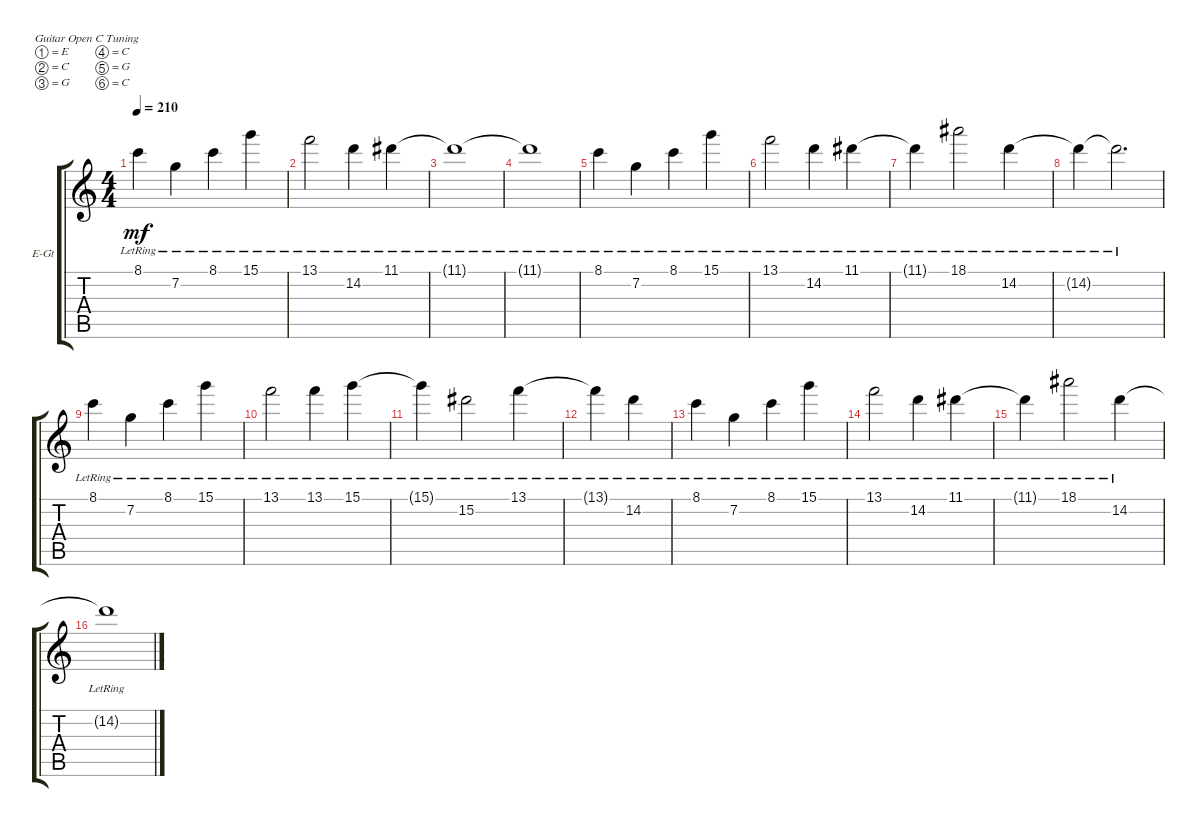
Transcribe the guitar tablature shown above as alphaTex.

\bracketExtendMode groupsimilarinstruments
\firstSystemTrackNameOrientation horizontal
\otherSystemsTrackNameOrientation horizontal
\track ("Piano" "E-Gt") {instrument electricguitarclean}
\staff {score tabs}
\tuning (E4 C4 G3 C3 G2 C2)
\ts (4 4)
\tempo 210
\clef g2
\ks c
8.1{lr}.4{dy mf instrument electricguitarclean} 7.2{lr}.4 8.1{lr}.4 15.1{lr}.4 |
13.1{lr}.2 14.2{lr}.4 11.1{lr}.4 |
11.1{lr t}.1 |
11.1{lr t}.1 |
8.1{lr}.4 7.2{lr}.4 8.1{lr}.4 15.1{lr}.4 |
13.1{lr}.2 14.2{lr}.4 11.1{lr}.4 |
11.1{lr t}.4 18.1{lr}.2 14.2{lr}.4 |
14.2{lr t}.4 14.2{lr t}.2{d} |
8.1{lr}.4 7.2{lr}.4 8.1{lr}.4 15.1{lr}.4 |
13.1{lr}.2 13.1{lr}.4 15.1{lr}.4 |
15.1{lr t}.4 15.2{lr}.2 13.1{lr}.4 |
13.1{lr t}.4 14.2{lr}.4 |
8.1{lr}.4 7.2{lr}.4 8.1{lr}.4 15.1{lr}.4 |
13.1{lr}.2 14.2{lr}.4 11.1{lr}.4 |
11.1{lr t}.4 18.1{lr}.2 14.2{lr}.4 |
14.2{lr t}.1
